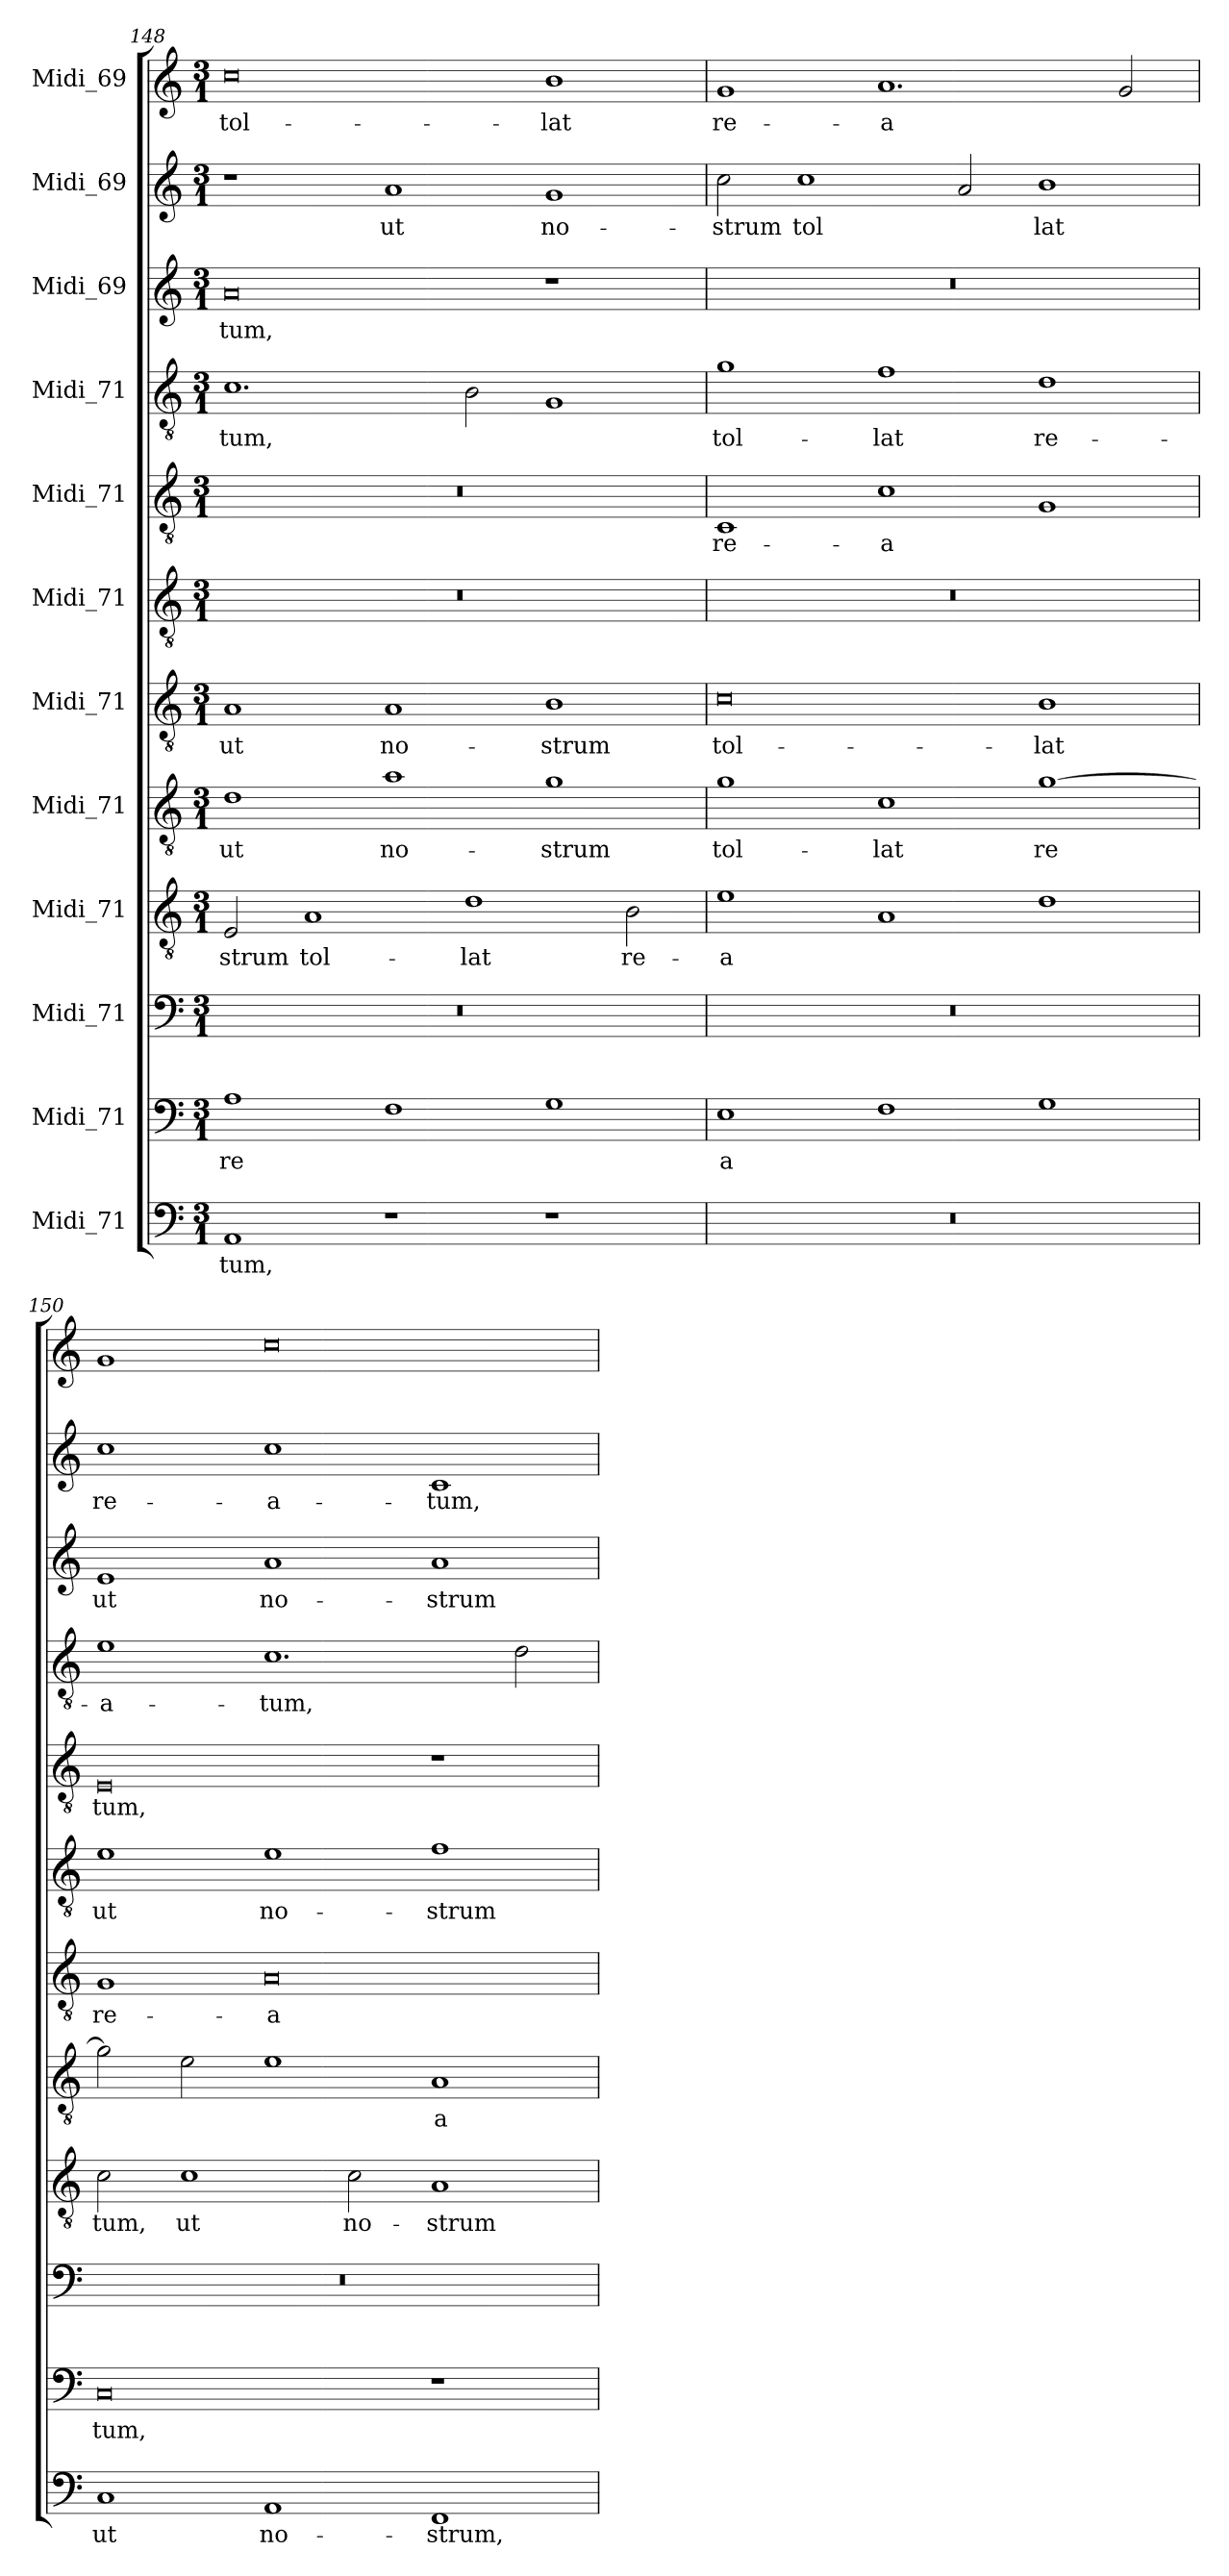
**kern	**text	**kern	**text	**kern	**kern	**text	**kern	**text	**kern	**text	**kern	**text	**kern	**text	**kern	**text	**kern	**text	**kern	**text	**kern	**text
*part12	*part12	*part11	*part11	*part10	*part9	*part9	*part8	*part8	*part7	*part7	*part6	*part6	*part5	*part5	*part4	*part4	*part3	*part3	*part2	*part2	*part1	*part1
*staff12	*staff12	*staff11	*staff11	*staff10	*staff9	*staff9	*staff8	*staff8	*staff7	*staff7	*staff6	*staff6	*staff5	*staff5	*staff4	*staff4	*staff3	*staff3	*staff2	*staff2	*staff1	*staff1
*I"Midi_71	*	*I"Midi_71	*	*I"Midi_71	*I"Midi_71	*	*I"Midi_71	*	*I"Midi_71	*	*I"Midi_71	*	*I"Midi_71	*	*I"Midi_71	*	*I"Midi_69	*	*I"Midi_69	*	*I"Midi_69	*
*clefF4	*	*clefF4	*	*clefF4	*clefGv2	*	*clefGv2	*	*clefGv2	*	*clefGv2	*	*clefGv2	*	*clefGv2	*	*clefG2	*	*clefG2	*	*clefG2	*
*k[]	*	*k[]	*	*k[]	*k[]	*	*k[]	*	*k[]	*	*k[]	*	*k[]	*	*k[]	*	*k[]	*	*k[]	*	*k[]	*
*C:	*	*C:	*	*C:	*C:	*	*C:	*	*C:	*	*C:	*	*C:	*	*C:	*	*C:	*	*C:	*	*C:	*
*M3/1	*	*M3/1	*	*M3/1	*M3/1	*	*M3/1	*	*M3/1	*	*M3/1	*	*M3/1	*	*M3/1	*	*M3/1	*	*M3/1	*	*M3/1	*
=148	=148	=148	=148	=148	=148	=148	=148	=148	=148	=148	=148	=148	=148	=148	=148	=148	=148	=148	=148	=148	=148	=148
!	!LO:LY:b	!	!LO:LY:b	!LO:N:vis=0	!	!LO:LY:b	!	!LO:LY:b	!	!LO:LY:b	!LO:N:vis=0	!	!LO:N:vis=0	!	!	!LO:LY:b	!	!LO:LY:b	!	!	!	!LO:LY:b
1AA	-tum,	1A	re	0.r	2E	-strum	1d	ut	1A	ut	0.r	.	0.r	.	1.c	-tum,	0a	-tum,	1r	.	0cc	tol-
!	!	!	!	!	!	!LO:LY:b	!	!	!	!	!	!	!	!	!	!	!	!	!	!	!	!
.	.	.	.	.	1A	tol-	.	.	.	.	.	.	.	.	.	.	.	.	.	.	.	.
!	!	!	!	!	!	!	!	!LO:LY:b	!	!LO:LY:b	!	!	!	!	!	!	!	!	!	!LO:LY:b	!	!
1r	.	1F	.	.	.	.	1a	no-	1A	no-	.	.	.	.	.	.	.	.	1a	ut	.	.
!	!	!	!	!	!	!LO:LY:b	!	!	!	!	!	!	!	!	!	!	!	!	!	!	!	!
.	.	.	.	.	1d	-lat	.	.	.	.	.	.	.	.	2B	.	.	.	.	.	.	.
!	!	!	!	!	!	!	!	!LO:LY:b	!	!LO:LY:b	!	!	!	!	!	!	!	!	!	!LO:LY:b	!	!LO:LY:b
1r	.	1G	.	.	.	.	1g	-strum	1B	-strum	.	.	.	.	1G	.	1r	.	1g	no-	1b	-lat
!	!	!	!	!	!	!LO:LY:b	!	!	!	!	!	!	!	!	!	!	!	!	!	!	!	!
.	.	.	.	.	2B	re-	.	.	.	.	.	.	.	.	.	.	.	.	.	.	.	.
=149	=149	=149	=149	=149	=149	=149	=149	=149	=149	=149	=149	=149	=149	=149	=149	=149	=149	=149	=149	=149	=149	=149
!LO:N:vis=0	!	!	!LO:LY:b	!LO:N:vis=0	!	!LO:LY:b	!	!LO:LY:b	!	!LO:LY:b	!LO:N:vis=0	!	!	!LO:LY:b	!	!LO:LY:b	!LO:N:vis=0	!	!	!LO:LY:b	!	!LO:LY:b
0.r	.	1E	a	0.r	1e	-a	1g	tol-	0c	tol-	0.r	.	1C	re-	1g	tol-	0.r	.	2cc	-strum	1g	re-
!	!	!	!	!	!	!	!	!	!	!	!	!	!	!	!	!	!	!	!	!LO:LY:b	!	!
.	.	.	.	.	.	.	.	.	.	.	.	.	.	.	.	.	.	.	1cc	tol	.	.
!	!	!	!	!	!	!	!	!LO:LY:b	!	!	!	!	!	!LO:LY:b	!	!LO:LY:b	!	!	!	!	!	!LO:LY:b
.	.	1F	.	.	1A	.	1c	-lat	.	.	.	.	1c	-a	1f	-lat	.	.	.	.	1.a	-a
.	.	.	.	.	.	.	.	.	.	.	.	.	.	.	.	.	.	.	2a	.	.	.
!	!	!	!	!	!	!	!	!LO:LY:b	!	!LO:LY:b	!	!	!	!	!	!LO:LY:b	!	!	!	!LO:LY:b	!	!
.	.	1G	.	.	1d	.	[1g	re	1B	-lat	.	.	1G	.	1d	re-	.	.	1b	lat	.	.
.	.	.	.	.	.	.	.	.	.	.	.	.	.	.	.	.	.	.	.	.	2g	.
=150	=150	=150	=150	=150	=150	=150	=150	=150	=150	=150	=150	=150	=150	=150	=150	=150	=150	=150	=150	=150	=150	=150
!	!LO:LY:b	!	!LO:LY:b	!LO:N:vis=0	!	!LO:LY:b	!	!	!	!LO:LY:b	!	!LO:LY:b	!	!LO:LY:b	!	!LO:LY:b	!	!LO:LY:b	!	!LO:LY:b	!	!
1C	ut	0C	tum,	0.r	2c	tum,	2g]	.	1G	re-	1e	ut	0E	tum,	1e	-a-	1e	ut	1cc	re-	1g	.
!	!	!	!	!	!	!LO:LY:b	!	!	!	!	!	!	!	!	!	!	!	!	!	!	!	!
.	.	.	.	.	1c	ut	2e	.	.	.	.	.	.	.	.	.	.	.	.	.	.	.
!	!LO:LY:b	!	!	!	!	!	!	!	!	!LO:LY:b	!	!LO:LY:b	!	!	!	!LO:LY:b	!	!LO:LY:b	!	!LO:LY:b	!	!
1AA	no-	.	.	.	.	.	1e	.	0A	-a	1e	no-	.	.	1.c	-tum,	1a	no-	1cc	-a-	0cc	.
!	!	!	!	!	!	!LO:LY:b	!	!	!	!	!	!	!	!	!	!	!	!	!	!	!	!
.	.	.	.	.	2c	no-	.	.	.	.	.	.	.	.	.	.	.	.	.	.	.	.
!	!LO:LY:b	!	!	!	!	!LO:LY:b	!	!LO:LY:b	!	!	!	!LO:LY:b	!	!	!	!	!	!LO:LY:b	!	!LO:LY:b	!	!
1FF	-strum,	1r	.	.	1A	-strum	1A	a-	.	.	1f	-strum	1r	.	.	.	1a	-strum	1c	-tum,	.	.
.	.	.	.	.	.	.	.	.	.	.	.	.	.	.	2d	.	.	.	.	.	.	.
=	=	=	=	=	=	=	=	=	=	=	=	=	=	=	=	=	=	=	=	=	=	=
*-	*-	*-	*-	*-	*-	*-	*-	*-	*-	*-	*-	*-	*-	*-	*-	*-	*-	*-	*-	*-	*-	*-
